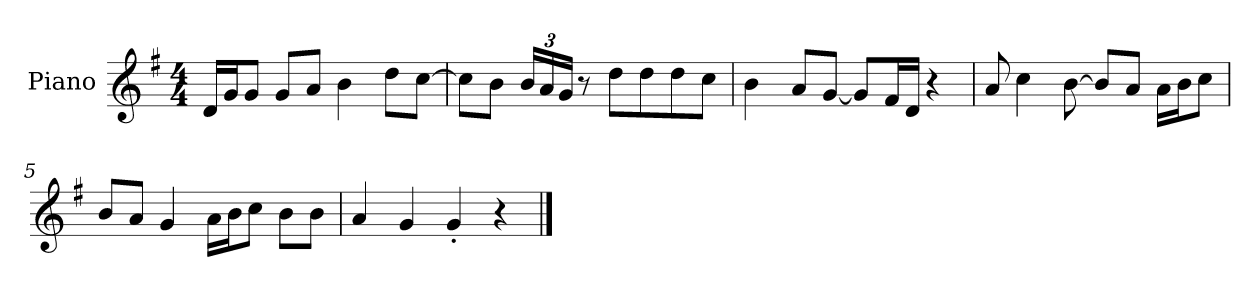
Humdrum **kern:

**kern
*part1
*staff1
*I"Piano
*I'P-no
*clefG2
*k[f#]
*M4/4
*MM90
=1
16d/LL
16g/J
8g/J
8g/L
8a/J
4b\
8dd\L
[8cc\J
=2
8cc\L]
8b\J
*Xbrackettup
24b/LL
24a/
24g/JJ
8r
8dd\L
8dd\
8dd\
8cc\J
=3
4b\
8a/L
[8g/J
8g/L]
16f#/L
16d/JJ
4r
=4
8a/
4cc\
[8b\
8b/L]
8a/J
16a\LL
16b\J
8cc\J
!!LO:LB:g=z
=5
8b/L
8a/J
4g/
16a\LL
16b\J
8cc\J
8b\L
8b\J
=6
4a/
4g/
4g'/
4r
==
*-
